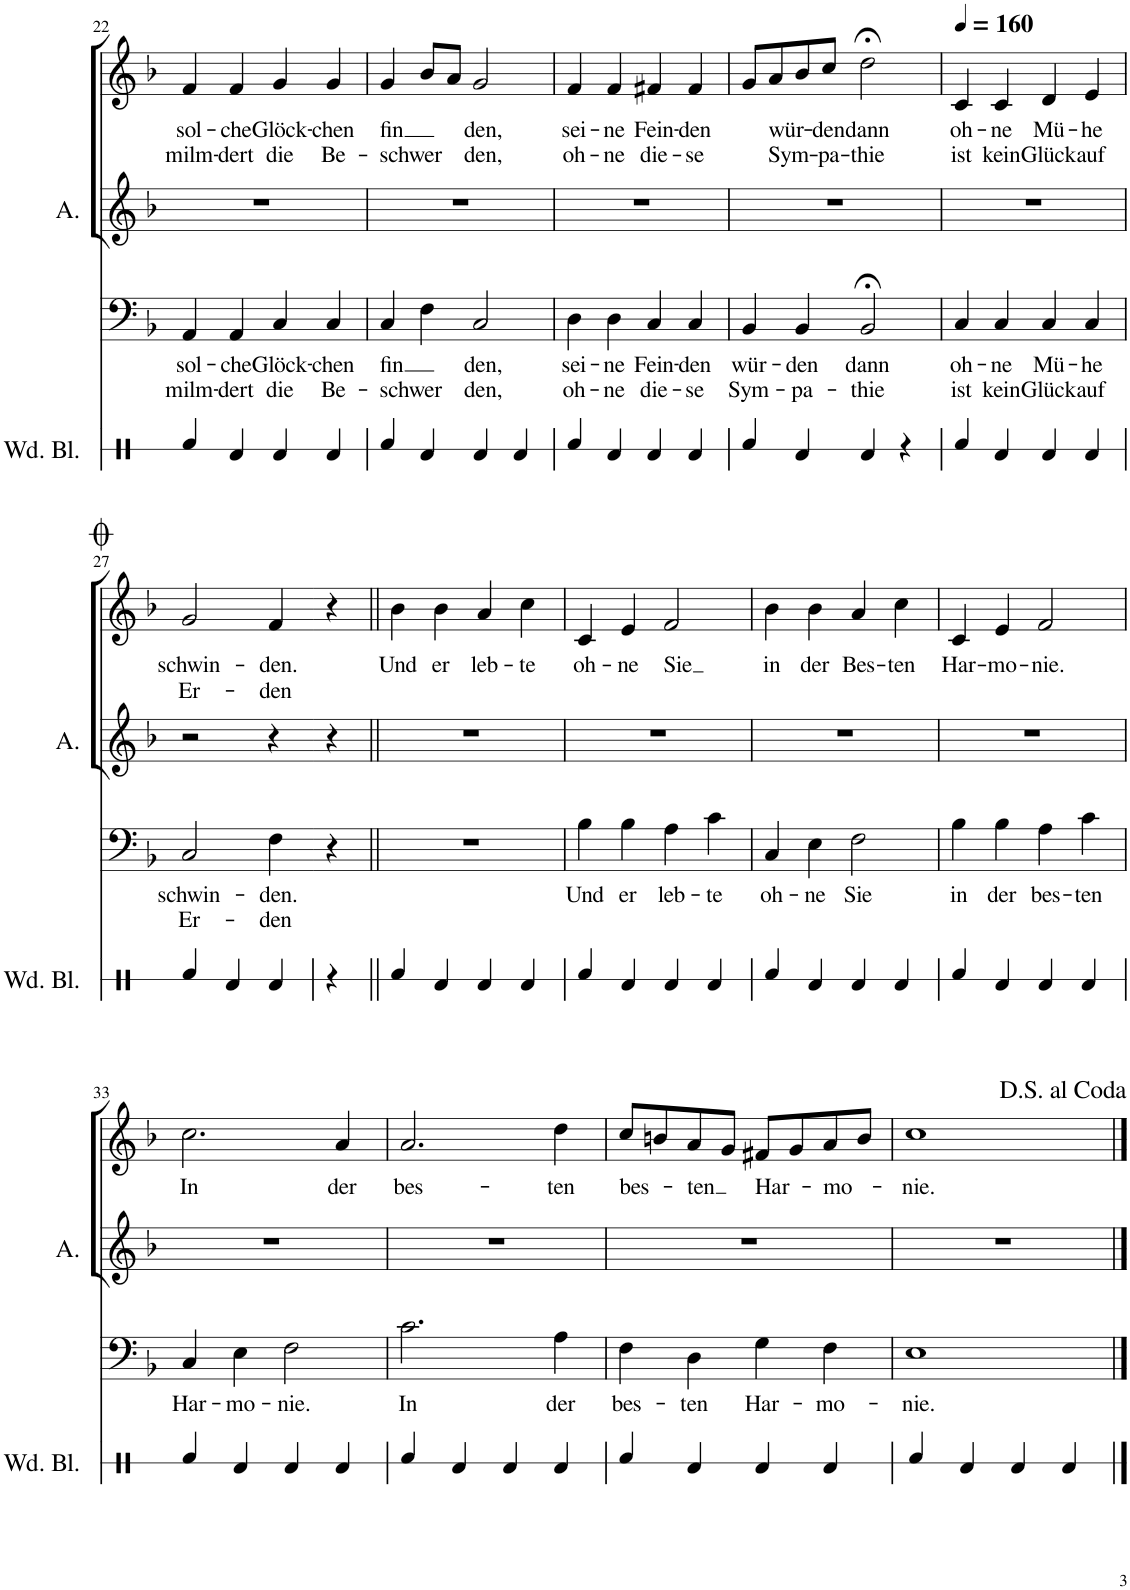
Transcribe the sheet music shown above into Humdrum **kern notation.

**kern	**kern	**text	**text	**kern	**kern	**text	**text
*part4	*part3	*part3	*part3	*part2	*part1	*part1	*part1
*staff4	*staff3	*staff3	*staff3	*staff2	*staff1	*staff1	*staff1
*I"Wood Blocks	*I"T B	*	*	*I"Alto	*I"S A	*	*
*I'Wd. Bl.	*	*	*	*I'A.	*	*	*
!!LO:PB:g=z
*clefX	*clefF4	*	*	*clefG2	*clefG2	*	*
*k[]	*k[b-]	*	*	*k[b-]	*k[b-]	*	*
*M4/4	*M4/4	*	*	*M4/4	*M4/4	*	*
=22	=22	=22	=22	=22	=22	=22	=22
!	!	!LO:LY:b	!LO:LY:b	!	!	!LO:LY:b	!LO:LY:b
4Rf/	4AA/	sol-	milm-	1r	4f/	sol-	milm-
!	!	!LO:LY:b	!LO:LY:b	!	!	!LO:LY:b	!LO:LY:b
4Rd/	4AA/	-che	-dert	.	4f/	-che	-dert
!	!	!LO:LY:b	!LO:LY:b	!	!	!LO:LY:b	!LO:LY:b
4Rd/	4C/	Glöck-	die	.	4g/	Glöck-	die
!	!	!LO:LY:b	!LO:LY:b	!	!	!LO:LY:b	!LO:LY:b
4Rd/	4C/	-chen	Be-	.	4g/	-chen	Be-
=23	=23	=23	=23	=23	=23	=23	=23
!	!	!LO:LY:b	!LO:LY:b	!	!	!LO:LY:b	!LO:LY:b
4Rf/	4C/	-fin	-schwer	1r	4g/	-fin	-schwer
4Rd/	4F\	.	.	.	8b-/L	.	.
.	.	.	.	.	8a/J	.	.
!	!	!LO:LY:b	!LO:LY:b	!	!	!LO:LY:b	!LO:LY:b
4Rd/	2C/	den,	den,	.	2g/	den,	den,
4Rd/	.	.	.	.	.	.	.
=24	=24	=24	=24	=24	=24	=24	=24
!	!	!LO:LY:b	!LO:LY:b	!	!	!LO:LY:b	!LO:LY:b
4Rf/	4D\	sei-	oh-	1r	4f/	sei-	oh-
!	!	!LO:LY:b	!LO:LY:b	!	!	!LO:LY:b	!LO:LY:b
4Rd/	4D\	-ne	-ne	.	4f/	-ne	-ne
!	!	!LO:LY:b	!LO:LY:b	!	!	!LO:LY:b	!LO:LY:b
4Rd/	4C/	Fein-	die-	.	4f#X/	Fein-	die-
!	!	!LO:LY:b	!LO:LY:b	!	!	!LO:LY:b	!LO:LY:b
4Rd/	4C/	-den	-se	.	4f#/	-den	-se
=25	=25	=25	=25	=25	=25	=25	=25
!	!	!LO:LY:b	!LO:LY:b	!	!	!	!
4Rf/	4BB-/	wür-	Sym-	1r	8g/L	.	.
!	!	!	!	!	!	!LO:LY:b	!LO:LY:b
.	.	.	.	.	8a/	wür-	Sym-
!	!	!LO:LY:b	!LO:LY:b	!	!	!	!
4Rd/	4BB-/	-den	-pa-	.	8b-/	.	.
!	!	!	!	!	!	!LO:LY:b	!LO:LY:b
.	.	.	.	.	8cc/J	-den	-pa-
!	!	!LO:LY:b	!LO:LY:b	!	!	!LO:LY:b	!LO:LY:b
4Rd/	2BB-;</	dann	-thie	.	2dd;<\	dann	-thie
4r	.	.	.	.	.	.	.
=26	=26	=26	=26	=26	=26	=26	=26
*	*	*	*	*	*MM160	*	*
!	!	!LO:LY:b	!LO:LY:b	!	!	!LO:LY:b	!LO:LY:b
4Rf/	4C/	oh-	ist	1r	4c/	oh-	ist
!	!	!LO:LY:b	!LO:LY:b	!	!	!LO:LY:b	!LO:LY:b
4Rd/	4C/	-ne	kein	.	4c/	-ne	kein
!	!	!LO:LY:b	!LO:LY:b	!	!	!LO:LY:b	!LO:LY:b
4Rd/	4C/	Mü-	Glück	.	4d/	Mü-	Glück
!	!	!LO:LY:b	!LO:LY:b	!	!	!LO:LY:b	!LO:LY:b
4Rd/	4C/	-he	auf	.	4e/	-he	auf
!!LO:LB:g=z
=27	=27	=27	=27	=27	=27	=27	=27
!	!	!LO:LY:b	!LO:LY:b	!	!	!LO:LY:b	!LO:LY:b
4Rf/	2C/	schwin-	Er-	2r	2g/	schwin-	Er-
4Rd/	.	.	.	.	.	.	.
!	!	!LO:LY:b	!LO:LY:b	!	!	!LO:LY:b	!LO:LY:b
4Rd/	4F\	-den.	-den	4r	4f/	-den.	-den
=28-	=28-	=28-	=28-	=28-	=28-	=28-	=28-
4r	4r	.	.	4r	4r	.	.
=29||	=29||	=29||	=29||	=29||	=29||	=29||	=29||
!	!	!	!	!	!	!LO:LY:b	!
4Rf/	1r	.	.	1r	4b-\	Und	.
!	!	!	!	!	!	!LO:LY:b	!
4Rd/	.	.	.	.	4b-\	er	.
!	!	!	!	!	!	!LO:LY:b	!
4Rd/	.	.	.	.	4a/	leb-	.
!	!	!	!	!	!	!LO:LY:b	!
4Rd/	.	.	.	.	4cc\	-te	.
=30	=30	=30	=30	=30	=30	=30	=30
!	!	!LO:LY:b	!	!	!	!LO:LY:b	!
4Rf/	4B-\	Und	.	1r	4c/	oh-	.
!	!	!LO:LY:b	!	!	!	!LO:LY:b	!
4Rd/	4B-\	er	.	.	4e/	-ne	.
!	!	!LO:LY:b	!	!	!	!LO:LY:b	!
4Rd/	4A\	leb-	.	.	2f/	-Sie	.
!	!	!LO:LY:b	!	!	!	!	!
4Rd/	4c\	-te	.	.	.	.	.
=31	=31	=31	=31	=31	=31	=31	=31
!	!	!LO:LY:b	!	!	!	!LO:LY:b	!
4Rf/	4C/	oh-	.	1r	4b-\	in	.
!	!	!LO:LY:b	!	!	!	!LO:LY:b	!
4Rd/	4E\	-ne	.	.	4b-\	der	.
!	!	!LO:LY:b	!	!	!	!LO:LY:b	!
4Rd/	2F\	Sie	.	.	4a/	Bes-	.
!	!	!	!	!	!	!LO:LY:b	!
4Rd/	.	.	.	.	4cc\	-ten	.
=32	=32	=32	=32	=32	=32	=32	=32
!	!	!LO:LY:b	!	!	!	!LO:LY:b	!
4Rf/	4B-\	in	.	1r	4c/	Har-	.
!	!	!LO:LY:b	!	!	!	!LO:LY:b	!
4Rd/	4B-\	der	.	.	4e/	-mo-	.
!	!	!LO:LY:b	!	!	!	!LO:LY:b	!
4Rd/	4A\	bes-	.	.	2f/	-nie.	.
!	!	!LO:LY:b	!	!	!	!	!
4Rd/	4c\	-ten	.	.	.	.	.
!!LO:LB:g=z
=33	=33	=33	=33	=33	=33	=33	=33
!	!	!LO:LY:b	!	!	!	!LO:LY:b	!
4Rf/	4C/	Har-	.	1r	2.cc\	In	.
!	!	!LO:LY:b	!	!	!	!	!
4Rd/	4E\	-mo-	.	.	.	.	.
!	!	!LO:LY:b	!	!	!	!	!
4Rd/	2F\	-nie.	.	.	.	.	.
!	!	!	!	!	!	!LO:LY:b	!
4Rd/	.	.	.	.	4a/	der	.
=34	=34	=34	=34	=34	=34	=34	=34
!	!	!LO:LY:b	!	!	!	!LO:LY:b	!
4Rf/	2.c\	In	.	1r	2.a/	bes-	.
4Rd/	.	.	.	.	.	.	.
4Rd/	.	.	.	.	.	.	.
!	!	!LO:LY:b	!	!	!	!LO:LY:b	!
4Rd/	4A\	der	.	.	4dd\	-ten	.
=35	=35	=35	=35	=35	=35	=35	=35
!	!	!LO:LY:b	!	!	!	!LO:LY:b	!
4Rf/	4F\	bes-	.	1r	8cc/L	-bes-	.
.	.	.	.	.	8bn/	.	.
!	!	!LO:LY:b	!	!	!	!LO:LY:b	!
4Rd/	4D\	-ten	.	.	8a/	-ten	.
.	.	.	.	.	8g/J	.	.
!	!	!LO:LY:b	!	!	!	!LO:LY:b	!
4Rd/	4G\	Har-	.	.	8f#X/L	Har-	.
.	.	.	.	.	8g/	.	.
!	!	!LO:LY:b	!	!	!	!LO:LY:b	!
4Rd/	4F\	-mo-	.	.	8a/	mo-	.
.	.	.	.	.	8b/J	.	.
=36	=36	=36	=36	=36	=36	=36	=36
!	!	!LO:LY:b	!	!	!	!LO:LY:b	!
4Rf/	1E	-nie.	.	1r	1cc	nie.	.
4Rd/	.	.	.	.	.	.	.
4Rd/	.	.	.	.	.	.	.
4Rd/	.	.	.	.	.	.	.
==	==	==	==	==	==	==	==
*-	*-	*-	*-	*-	*-	*-	*-
